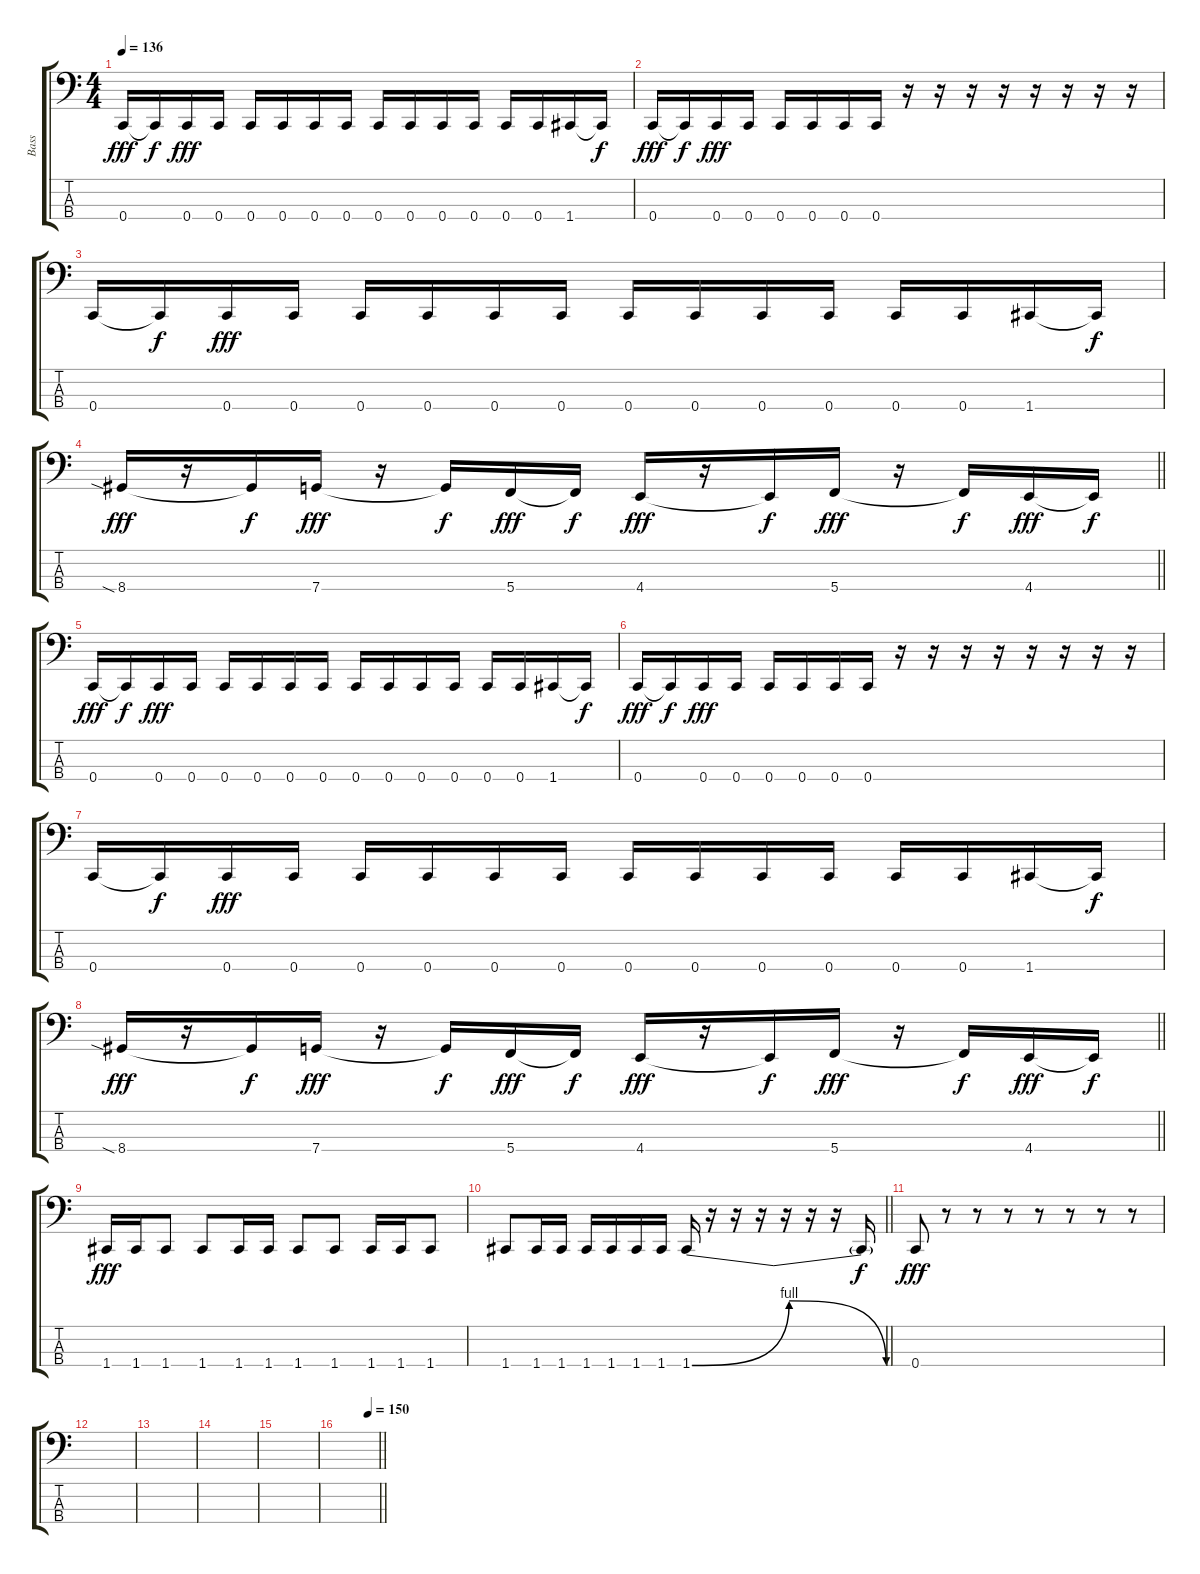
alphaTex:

\track ("Bass" "Bass") {instrument electricbasspick}
\staff {score tabs}
\tuning (F2 C2 G1 C1) {hide}
\ts (4 4)
\section ("" "")
\tempo 136
\clef f4
\ks c
0.4.16{dy fff} 0.4{t}.16{dy f} 0.4.16{dy fff} 0.4.16 0.4.16 0.4.16 0.4.16 0.4.16 0.4.16 0.4.16 0.4.16 0.4.16 0.4.16 0.4.16 1.4.16 1.4{t}.16{dy f} |
0.4.16{dy fff} 0.4{t}.16{dy f} 0.4.16{dy fff} 0.4.16 0.4.16 0.4.16 0.4.16 0.4.16 r.16 r.16 r.16 r.16 r.16 r.16 r.16 r.16 |
0.4.16 0.4{t}.16{dy f} 0.4.16{dy fff} 0.4.16 0.4.16 0.4.16 0.4.16 0.4.16 0.4.16 0.4.16 0.4.16 0.4.16 0.4.16 0.4.16 1.4.16 1.4{t}.16{dy f} |
\barLineRight lightlight
8.4{sia}.16{dy fff} r.16 8.4{t}.16{dy f} 7.4.16{dy fff} r.16 7.4{t}.16{dy f} 5.4.16{dy fff} 5.4{t}.16{dy f} 4.4.16{dy fff} r.16 4.4{t}.16{dy f} 5.4.16{dy fff} r.16 5.4{t}.16{dy f} 4.4.16{dy fff} 4.4{t}.16{dy f} |
0.4.16{dy fff} 0.4{t}.16{dy f} 0.4.16{dy fff} 0.4.16 0.4.16 0.4.16 0.4.16 0.4.16 0.4.16 0.4.16 0.4.16 0.4.16 0.4.16 0.4.16 1.4.16 1.4{t}.16{dy f} |
0.4.16{dy fff} 0.4{t}.16{dy f} 0.4.16{dy fff} 0.4.16 0.4.16 0.4.16 0.4.16 0.4.16 r.16 r.16 r.16 r.16 r.16 r.16 r.16 r.16 |
0.4.16 0.4{t}.16{dy f} 0.4.16{dy fff} 0.4.16 0.4.16 0.4.16 0.4.16 0.4.16 0.4.16 0.4.16 0.4.16 0.4.16 0.4.16 0.4.16 1.4.16 1.4{t}.16{dy f} |
\barLineRight lightlight
8.4{sia}.16{dy fff} r.16 8.4{t}.16{dy f} 7.4.16{dy fff} r.16 7.4{t}.16{dy f} 5.4.16{dy fff} 5.4{t}.16{dy f} 4.4.16{dy fff} r.16 4.4{t}.16{dy f} 5.4.16{dy fff} r.16 5.4{t}.16{dy f} 4.4.16{dy fff} 4.4{t}.16{dy f} |
\section ("" "")
1.4.16{dy fff} 1.4.16 1.4.8 1.4.8 1.4.16 1.4.16 1.4.8 1.4.8 1.4.16 1.4.16 1.4.8 |
\barLineRight lightlight
1.4.8 1.4.16 1.4.16 1.4.16 1.4.16 1.4.16 1.4.16 1.4{be (bendrelease 0 0 15 4 40 4 60 0)}.16 r.16 r.16 r.16 r.16 r.16 r.16 1.4{t}.16{dy f} |
0.4.8{dy fff} r.8 r.8 r.8 r.8 r.8 r.8 r.8 |
|
|
|
|
\tempo (150 0.75)
\barLineRight lightlight
